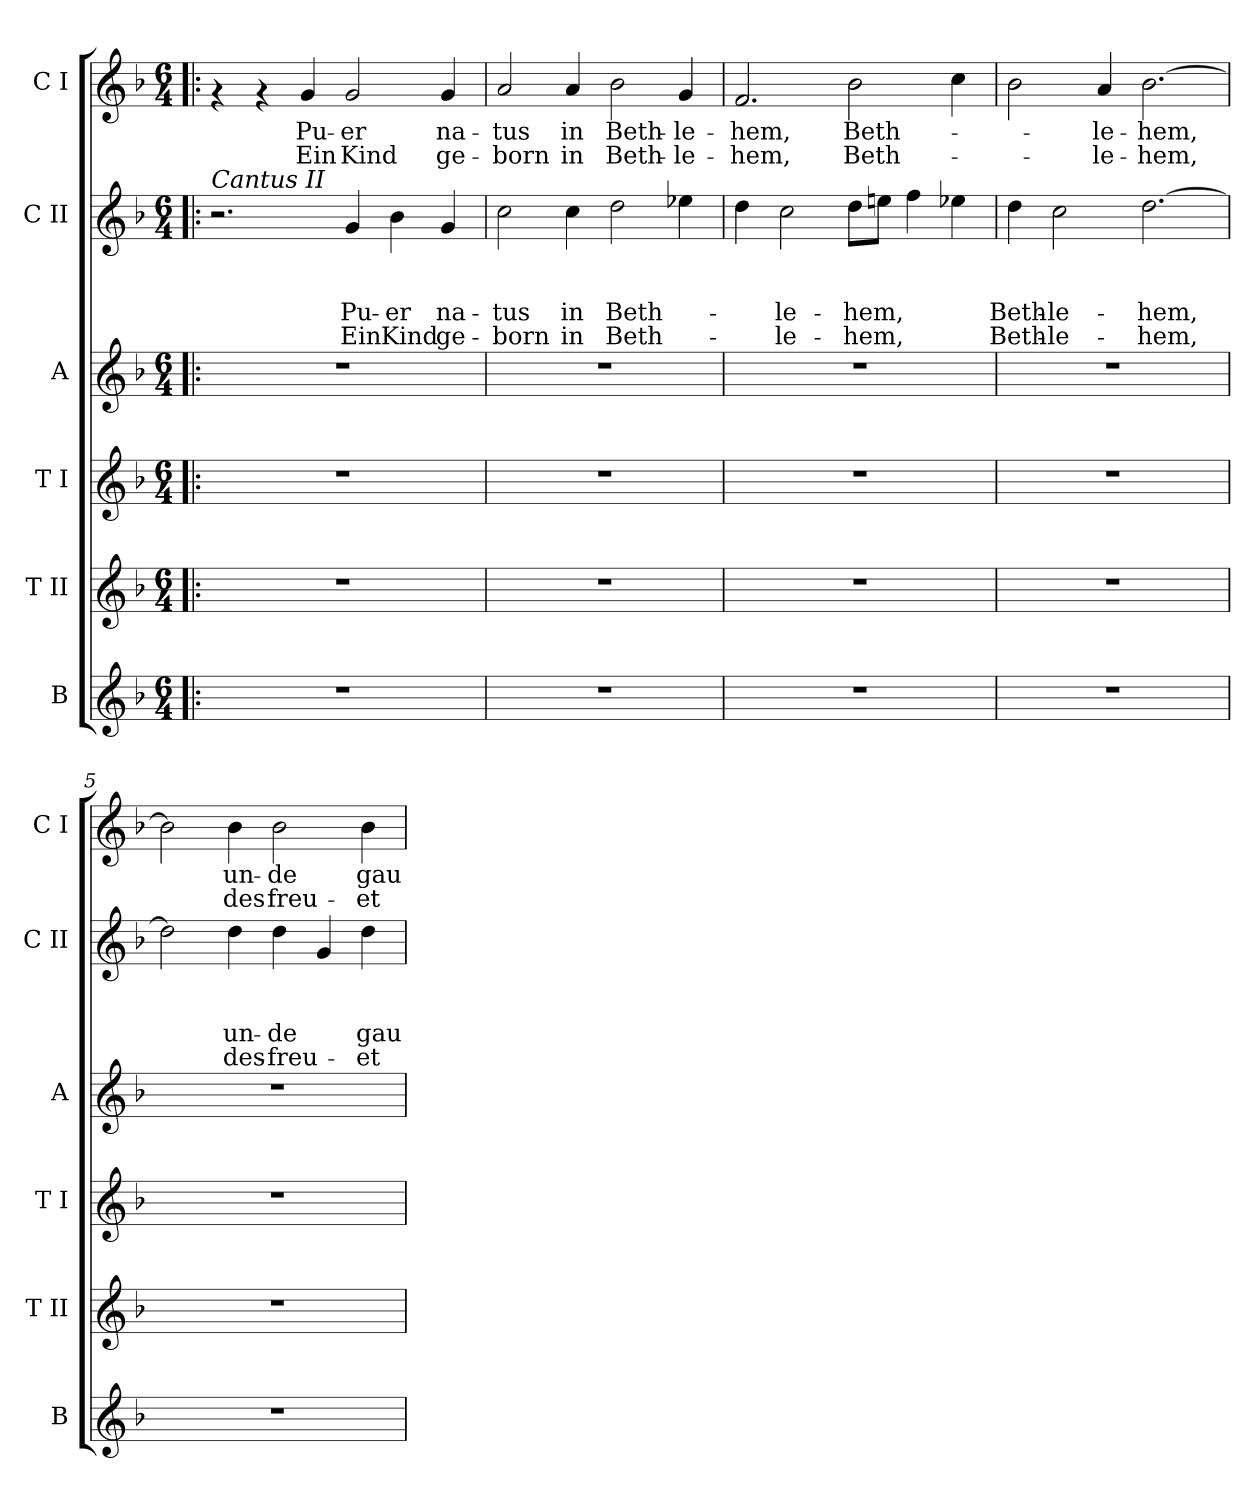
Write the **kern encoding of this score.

**kern	**kern	**kern	**kern	**kern	**text	**text	**text	**text	**kern	**text	**text
*part6	*part5	*part4	*part3	*part2	*part2	*part2	*part2	*part2	*part1	*part1	*part1
*staff6	*staff5	*staff4	*staff3	*staff2	*staff2	*staff2	*staff2	*staff2	*staff1	*staff1	*staff1
*I"B	*I"T II	*I"T I	*I"A	*I"C II	*	*	*	*	*I"C I	*	*
*I'B	*I'T II	*I'T I	*I'A	*I'C II	*	*	*	*	*I'C I	*	*
!!LO:PB:g=z
*clefG2	*clefG2	*clefG2	*clefG2	*clefG2	*	*	*	*	*clefG2	*	*
*k[b-]	*k[b-]	*k[b-]	*k[b-]	*k[b-]	*	*	*	*	*k[b-]	*	*
*F:	*F:	*F:	*F:	*F:	*	*	*	*	*F:	*	*
*M6/4	*M6/4	*M6/4	*M6/4	*M6/4	*	*	*	*	*M6/4	*	*
=1!|:	=1!|:	=1!|:	=1!|:	=1!|:	=1!|:	=1!|:	=1!|:	=1!|:	=1!|:	=1!|:	=1!|:
!	!	!	!	!LO:TX:a:i:t=Cantus II	!	!	!	!	!	!	!
1.r	1.r	1.r	1.r	2.r	.	.	.	.	4rf	.	.
.	.	.	.	.	.	.	.	.	4rf	.	.
!	!	!	!	!	!	!	!	!	!	!LO:LY:b	!LO:LY:b
.	.	.	.	.	.	.	.	.	4g/	Pu-	Ein
!	!	!	!	!	!	!	!LO:LY:b	!LO:LY:b	!	!LO:LY:b	!LO:LY:b
.	.	.	.	4g/	.	.	Pu-	Ein	2g/	-er	Kind
!	!	!	!	!	!	!	!LO:LY:b	!LO:LY:b	!	!	!
.	.	.	.	4b-\	.	.	-er	Kind	.	.	.
!	!	!	!	!	!	!	!LO:LY:b	!LO:LY:b	!	!LO:LY:b	!LO:LY:b
.	.	.	.	4g/	.	.	na-	ge-	4g/	na-	ge-
=2	=2	=2	=2	=2	=2	=2	=2	=2	=2	=2	=2
!	!	!	!	!	!	!	!LO:LY:b	!LO:LY:b	!	!LO:LY:b	!LO:LY:b
1.r	1.r	1.r	1.r	2cc\	.	.	-tus	-born	2a/	-tus	-born
!	!	!	!	!	!	!	!LO:LY:b	!LO:LY:b	!	!LO:LY:b	!LO:LY:b
.	.	.	.	4cc\	.	.	in	in	4a/	in	in
!	!	!	!	!	!	!	!LO:LY:b	!LO:LY:b	!	!LO:LY:b	!LO:LY:b
.	.	.	.	2dd\	.	.	Beth-	Beth-	2b-\	Beth-	Beth-
!	!	!	!	!	!	!	!	!	!	!LO:LY:b	!LO:LY:b
.	.	.	.	4ee-X\	.	.	.	.	4g/	-le-	-le-
=3	=3	=3	=3	=3	=3	=3	=3	=3	=3	=3	=3
!	!	!	!	!	!	!	!	!	!	!LO:LY:b	!LO:LY:b
1.r	1.r	1.r	1.r	4dd\	.	.	.	.	2.f/	-hem,	-hem,
!	!	!	!	!	!	!	!LO:LY:b	!LO:LY:b	!	!	!
.	.	.	.	2cc\	.	.	-le-	-le-	.	.	.
!	!	!	!	!	!	!	!LO:LY:b	!LO:LY:b	!	!LO:LY:b	!LO:LY:b
.	.	.	.	8dd\L	.	.	-hem,	-hem,	2b-\	Beth-	Beth-
.	.	.	.	8eeni\J	.	.	.	.	.	.	.
.	.	.	.	4ff\	.	.	.	.	.	.	.
.	.	.	.	4ee-X\	.	.	.	.	4cc\	.	.
=4	=4	=4	=4	=4	=4	=4	=4	=4	=4	=4	=4
!	!	!	!	!	!	!	!LO:LY:b	!LO:LY:b	!	!	!
1.r	1.r	1.r	1.r	4dd\	.	.	Beth-	Beth-	2b-\	.	.
!	!	!	!	!	!	!	!LO:LY:b	!LO:LY:b	!	!	!
.	.	.	.	2cc\	.	.	-le-	-le-	.	.	.
!	!	!	!	!	!	!	!	!	!	!LO:LY:b	!LO:LY:b
.	.	.	.	.	.	.	.	.	4a/	-le-	-le-
!	!	!	!	!	!	!	!LO:LY:b	!LO:LY:b	!	!LO:LY:b	!LO:LY:b
.	.	.	.	[>2.dd\	.	.	-hem,	-hem,	[>2.b-\	-hem,	-hem,
=5	=5	=5	=5	=5	=5	=5	=5	=5	=5	=5	=5
1.r	1.r	1.r	1.r	2dd\]	.	.	.	.	2b-\]	.	.
!	!	!	!	!	!	!	!LO:LY:b	!LO:LY:b	!	!LO:LY:b	!LO:LY:b
.	.	.	.	4dd\	.	.	un-	des-	4b-\	un-	des
!	!	!	!	!	!	!	!LO:LY:b	!LO:LY:b	!	!LO:LY:b	!LO:LY:b
.	.	.	.	4dd\	.	.	-de	-freu-	2b-\	-de	freu-
.	.	.	.	4g/	.	.	.	.	.	.	.
!	!	!	!	!	!	!	!LO:LY:b	!LO:LY:b	!	!LO:LY:b	!LO:LY:b
.	.	.	.	4dd\	.	.	gau-	-et	4b-\	gau-	-et
=	=	=	=	=	=	=	=	=	=	=	=
*-	*-	*-	*-	*-	*-	*-	*-	*-	*-	*-	*-
